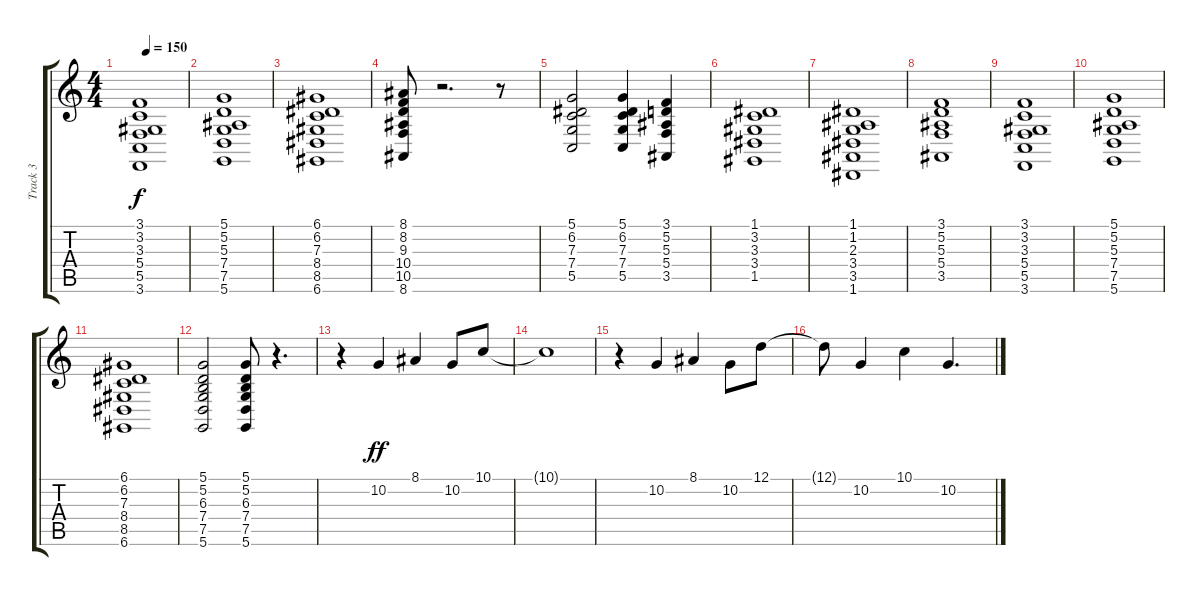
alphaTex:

\track ("Track 3" "Track 3") {instrument brightacousticpiano}
\staff {score tabs}
\tuning (D4 A3 F3 C3 G2 D2) {hide}
\ts (4 4)
\tempo 150
\clef g2
\ks c
(3.1 3.2 3.3 5.4 5.5 3.6).1{dy f} |
(5.1 5.2 5.3 7.4 7.5 5.6).1 |
(6.1 6.2 7.3 8.4 8.5 6.6).1 |
(8.1 8.2 9.3 10.4 10.5 8.6).8 r.2{d} r.8 |
(5.1 6.2 7.3 7.4 5.5).2 (5.1 6.2 7.3 7.4 5.5).4 (3.1 5.2 5.3 5.4 3.5).4 |
(1.1 3.2 3.3 3.4 1.5).1 |
(1.1 1.2 2.3 3.4 3.5 1.6).1 |
(3.1 5.2 5.3 5.4 3.5).1 |
(3.1 3.2 3.3 5.4 5.5 3.6).1 |
(5.1 5.2 5.3 7.4 7.5 5.6).1 |
(6.1 6.2 7.3 8.4 8.5 6.6).1 |
(5.1 5.2 6.3 7.4 7.5 5.6).2 (5.1 5.2 6.3 7.4 7.5 5.6).8 r.4{d} |
r.4{volume 16 instrument brightacousticpiano} 10.2.4{dy ff} 8.1.4 10.2.8 10.1.8 |
10.1{t}.1 |
r.4 10.2.4 8.1.4 10.2.8 12.1.8 |
12.1{t}.8 10.2.4 10.1.4 10.2.4{d}
